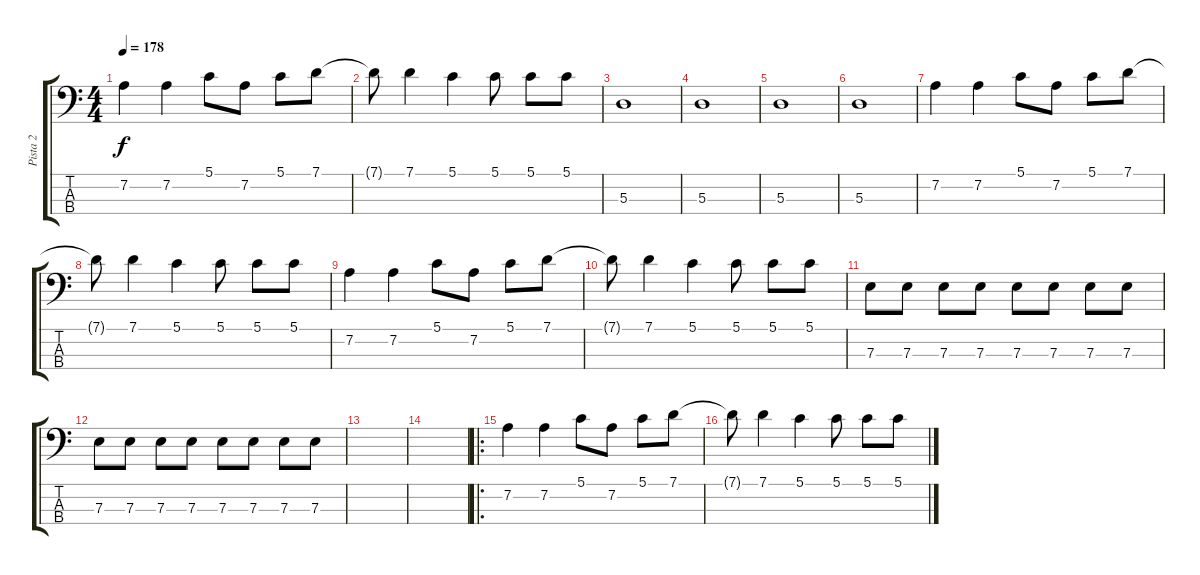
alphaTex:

\track ("Pista 2" "Pista 2") {instrument electricbasspick}
\staff {score tabs}
\tuning (G2 D2 A1 E1) {hide}
\ts (4 4)
\tempo 178
\clef f4
\ks c
7.2.4{dy f} 7.2.4 5.1.8 7.2.8 5.1.8 7.1.8 |
7.1{t}.8 7.1.4 5.1.4 5.1.8 5.1.8 5.1.8 |
5.3.1 |
5.3.1 |
5.3.1 |
5.3.1 |
7.2.4 7.2.4 5.1.8 7.2.8 5.1.8 7.1.8 |
7.1{t}.8 7.1.4 5.1.4 5.1.8 5.1.8 5.1.8 |
7.2.4 7.2.4 5.1.8 7.2.8 5.1.8 7.1.8 |
7.1{t}.8 7.1.4 5.1.4 5.1.8 5.1.8 5.1.8 |
7.3.8 7.3.8 7.3.8 7.3.8 7.3.8 7.3.8 7.3.8 7.3.8 |
7.3.8 7.3.8 7.3.8 7.3.8 7.3.8 7.3.8 7.3.8 7.3.8 |
|
|
\ro
7.2.4 7.2.4 5.1.8 7.2.8 5.1.8 7.1.8 |
7.1{t}.8 7.1.4 5.1.4 5.1.8 5.1.8 5.1.8
